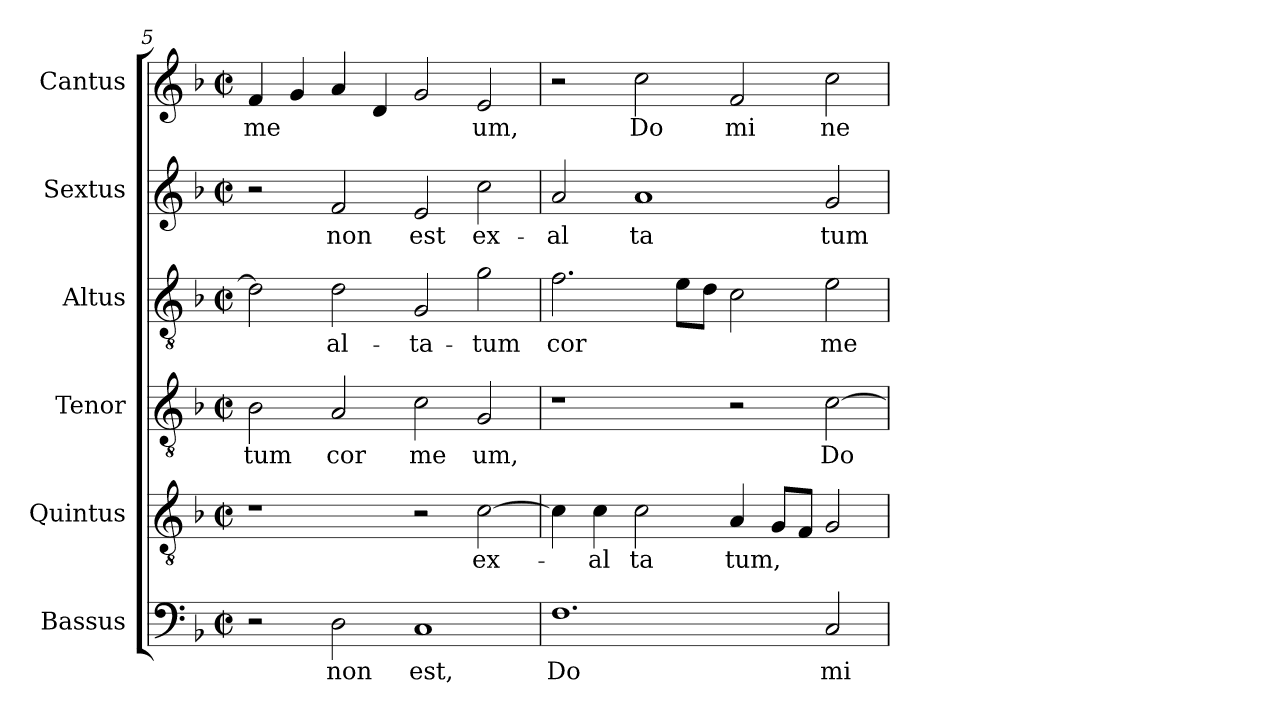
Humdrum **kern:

**kern	**text	**kern	**text	**kern	**text	**kern	**text	**kern	**text	**kern	**text
*part6	*part6	*part5	*part5	*part4	*part4	*part3	*part3	*part2	*part2	*part1	*part1
*staff6	*staff6	*staff5	*staff5	*staff4	*staff4	*staff3	*staff3	*staff2	*staff2	*staff1	*staff1
*I"Bassus	*	*I"Quintus	*	*I"Tenor	*	*I"Altus	*	*I"Sextus	*	*I"Cantus	*
*clefF4	*	*clefGv2	*	*clefGv2	*	*clefGv2	*	*clefG2	*	*clefG2	*
*k[b-]	*	*k[b-]	*	*k[b-]	*	*k[b-]	*	*k[b-]	*	*k[b-]	*
*F:	*	*F:	*	*F:	*	*F:	*	*F:	*	*F:	*
*M2/2	*	*M2/2	*	*M2/2	*	*M2/2	*	*M2/2	*	*M2/2	*
*met(c|)	*	*met(c|)	*	*met(c|)	*	*met(c|)	*	*met(c|)	*	*met(c|)	*
=5	=5	=5	=5	=5	=5	=5	=5	=5	=5	=5	=5
!	!	!	!	!	!LO:LY:b:cj	!	!	!	!	!	!LO:LY:b
2r	.	1r	.	2B-\	tum	2d\]	.	2r	.	4f/	me
.	.	.	.	.	.	.	.	.	.	4g/	.
!	!LO:LY:b:cj	!	!	!	!LO:LY:b:cj	!	!LO:LY:b:cj	!	!LO:LY:b:cj	!	!
2D\	non	.	.	2A/	cor	2d\	-al-	2f/	non	4a/	.
.	.	.	.	.	.	.	.	.	.	4d/	.
!	!LO:LY:b:cj	!	!	!	!LO:LY:b:cj	!	!LO:LY:b:cj	!	!LO:LY:b:cj	!	!
1C	est,	2r	.	2c\	me	2G/	-ta-	2e/	est	2g/	.
!	!	!	!LO:LY:b:cj	!	!LO:LY:b:cj	!	!LO:LY:b:cj	!	!LO:LY:b:cj	!	!LO:LY:b:cj
.	.	[<2c\	ex-	2G/	um,	2g\	-tum	2cc\	ex-	2e/	um,
!!LO:LB:g=z
=6	=6	=6	=6	=6	=6	=6	=6	=6	=6	=6	=6
!	!LO:LY:b:cj	!	!	!	!	!	!LO:LY:b	!	!LO:LY:b:cj	!	!
1.F	Do	4c\]	.	1r	.	2.f\	cor	2a/	-al	2r	.
!	!	!	!LO:LY:b:cj	!	!	!	!	!	!	!	!
.	.	4c\	-al	.	.	.	.	.	.	.	.
!	!	!	!LO:LY:b:cj	!	!	!	!	!	!LO:LY:b:cj	!	!LO:LY:b:cj
.	.	2c\	ta	.	.	.	.	1a	ta	2cc\	Do
.	.	.	.	.	.	8e\L	.	.	.	.	.
.	.	.	.	.	.	8d\J	.	.	.	.	.
!	!	!	!LO:LY:b	!	!	!	!	!	!	!	!LO:LY:b:cj
.	.	4A/	tum,	2r	.	2c\	.	.	.	2f/	mi
.	.	8G/L	.	.	.	.	.	.	.	.	.
.	.	8F/J	.	.	.	.	.	.	.	.	.
!	!LO:LY:b:cj	!	!	!	!LO:LY:b	!	!LO:LY:b:cj	!	!LO:LY:b:cj	!	!LO:LY:b:cj
2C/	mi	2G/	.	[>2c\	Do-	2e\	me	2g/	tum	2cc\	ne
=	=	=	=	=	=	=	=	=	=	=	=
*-	*-	*-	*-	*-	*-	*-	*-	*-	*-	*-	*-
